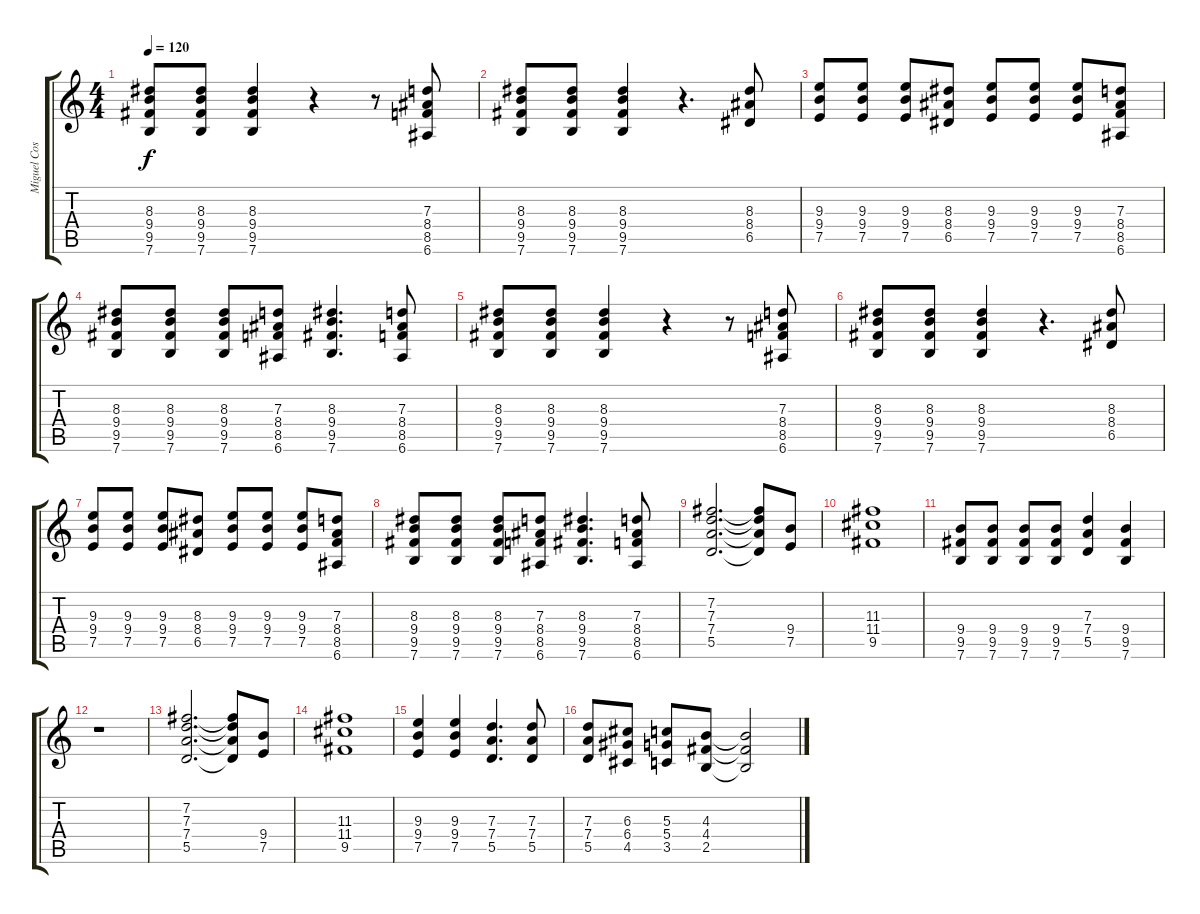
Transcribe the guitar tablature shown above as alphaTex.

\track ("Miguel Costas - Guitarra" "Miguel Cos") {instrument distortionguitar}
\staff {score tabs}
\tuning (E4 B3 G3 D3 A2 E2) {hide}
\ts (4 4)
\tempo 120
\clef g2
\ks c
(8.3 9.4 9.5 7.6).8{dy f} (8.3 9.4 9.5 7.6).8 (8.3 9.4 9.5 7.6).4 r.4 r.8 (7.3 8.4 8.5 6.6).8 |
(8.3 9.4 9.5 7.6).8 (8.3 9.4 9.5 7.6).8 (8.3 9.4 9.5 7.6).4 r.4{d} (8.3 8.4 6.5).8 |
(9.3 9.4 7.5).8 (9.3 9.4 7.5).8 (9.3 9.4 7.5).8 (8.3 8.4 6.5).8 (9.3 9.4 7.5).8 (9.3 9.4 7.5).8 (9.3 9.4 7.5).8 (7.3 8.4 8.5 6.6).8 |
(8.3 9.4 9.5 7.6).8 (8.3 9.4 9.5 7.6).8 (8.3 9.4 9.5 7.6).8 (7.3 8.4 8.5 6.6).8 (8.3 9.4 9.5 7.6).4{d} (7.3 8.4 8.5 6.6).8 |
(8.3 9.4 9.5 7.6).8 (8.3 9.4 9.5 7.6).8 (8.3 9.4 9.5 7.6).4 r.4 r.8 (7.3 8.4 8.5 6.6).8 |
(8.3 9.4 9.5 7.6).8 (8.3 9.4 9.5 7.6).8 (8.3 9.4 9.5 7.6).4 r.4{d} (8.3 8.4 6.5).8 |
(9.3 9.4 7.5).8 (9.3 9.4 7.5).8 (9.3 9.4 7.5).8 (8.3 8.4 6.5).8 (9.3 9.4 7.5).8 (9.3 9.4 7.5).8 (9.3 9.4 7.5).8 (7.3 8.4 8.5 6.6).8 |
(8.3 9.4 9.5 7.6).8 (8.3 9.4 9.5 7.6).8 (8.3 9.4 9.5 7.6).8 (7.3 8.4 8.5 6.6).8 (8.3 9.4 9.5 7.6).4{d} (7.3 8.4 8.5 6.6).8 |
(7.2 7.3 7.4 5.5).2{d} (7.2{t} 7.3{t} 7.4{t} 5.5{t}).8 (9.4 7.5).8 |
(11.3 11.4 9.5).1 |
(9.4 9.5 7.6).8 (9.4 9.5 7.6).8 (9.4 9.5 7.6).8 (9.4 9.5 7.6).8 (7.3 7.4 5.5).4 (9.4 9.5 7.6).4 |
r.1 |
(7.2 7.3 7.4 5.5).2{d} (7.2{t} 7.3{t} 7.4{t} 5.5{t}).8 (9.4 7.5).8 |
(11.3 11.4 9.5).1 |
(9.3 9.4 7.5).4 (9.3 9.4 7.5).4 (7.3 7.4 5.5).4{d} (7.3 7.4 5.5).8 |
(7.3 7.4 5.5).8 (6.3 6.4 4.5).8 (5.3 5.4 3.5).8 (4.3 4.4 2.5).8 (4.3{t} 4.4{t} 2.5{t}).2
